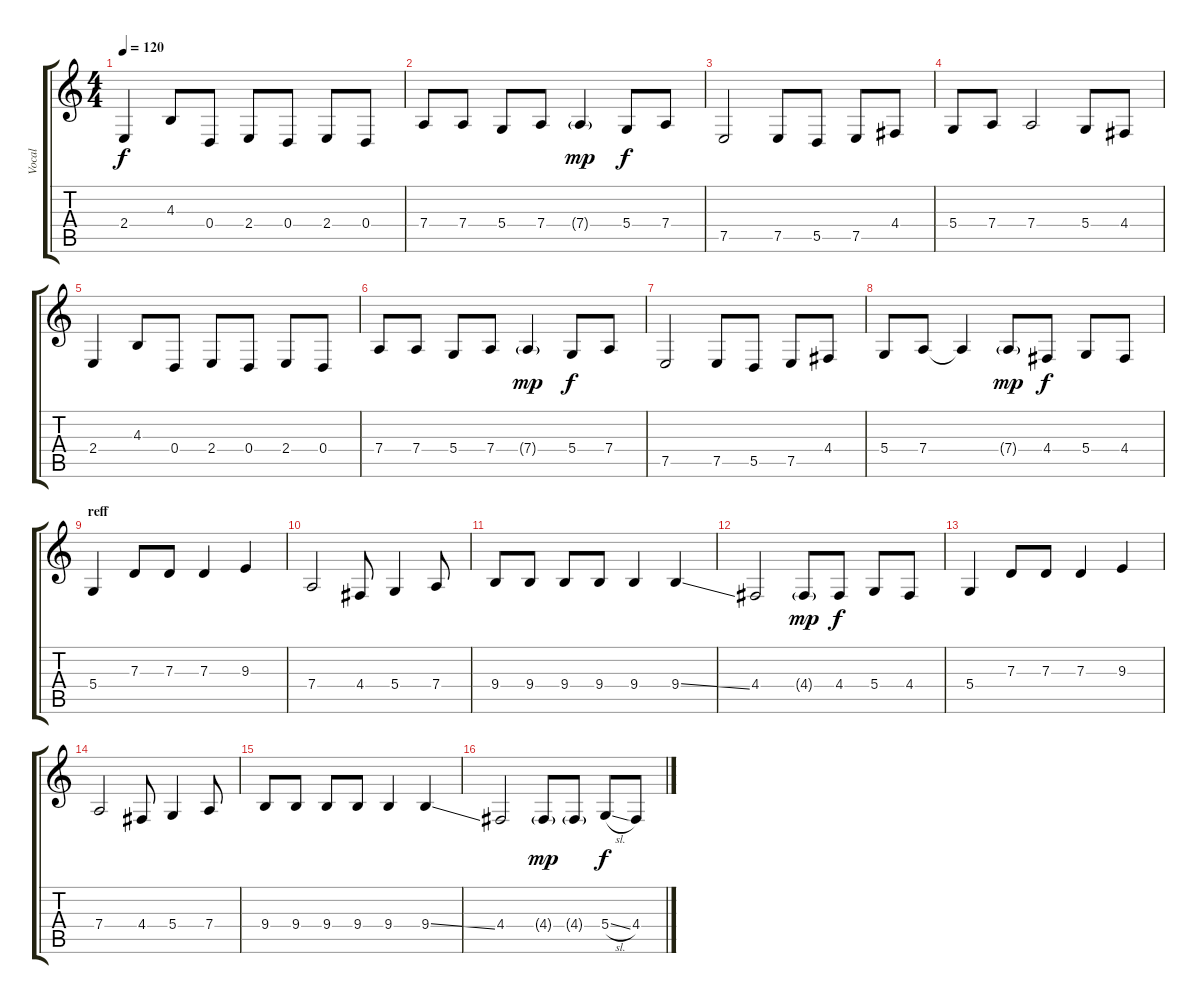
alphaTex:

\track ("Vocal" "Vocal") {instrument lead3calliope}
\staff {score tabs}
\tuning (E4 B3 G3 D3 A2 E2) {hide}
\ts (4 4)
\tempo 120
\clef g2
\ks c
2.4.4{dy f} 4.3.8 0.4.8 2.4.8 0.4.8 2.4.8 0.4.8 |
7.4.8 7.4.8 5.4.8 7.4.8 7.4{g}.4{dy mp} 5.4.8{dy f} 7.4.8 |
7.5.2 7.5.8 5.5.8 7.5.8 4.4.8 |
5.4.8 7.4.8 7.4.2 5.4.8 4.4.8 |
2.4.4 4.3.8 0.4.8 2.4.8 0.4.8 2.4.8 0.4.8 |
7.4.8 7.4.8 5.4.8 7.4.8 7.4{g}.4{dy mp} 5.4.8{dy f} 7.4.8 |
7.5.2 7.5.8 5.5.8 7.5.8 4.4.8 |
5.4.8 7.4.8 7.4{t}.4 7.4{g}.8{dy mp} 4.4.8{dy f} 5.4.8 4.4.8 |
\section ("" "reff")
5.4.4 7.3.8 7.3.8 7.3.4 9.3.4 |
7.4.2 4.4.8 5.4.4 7.4.8 |
9.4.8 9.4.8 9.4.8 9.4.8 9.4.4 9.4{ss}.4 |
4.4.2 4.4{g}.8{dy mp} 4.4.8{dy f} 5.4.8 4.4.8 |
5.4.4 7.3.8 7.3.8 7.3.4 9.3.4 |
7.4.2 4.4.8 5.4.4 7.4.8 |
9.4.8 9.4.8 9.4.8 9.4.8 9.4.4 9.4{ss}.4 |
4.4.2 4.4{g}.8{dy mp} 4.4{g}.8 5.4{sl}.8{dy f} 4.4.8
